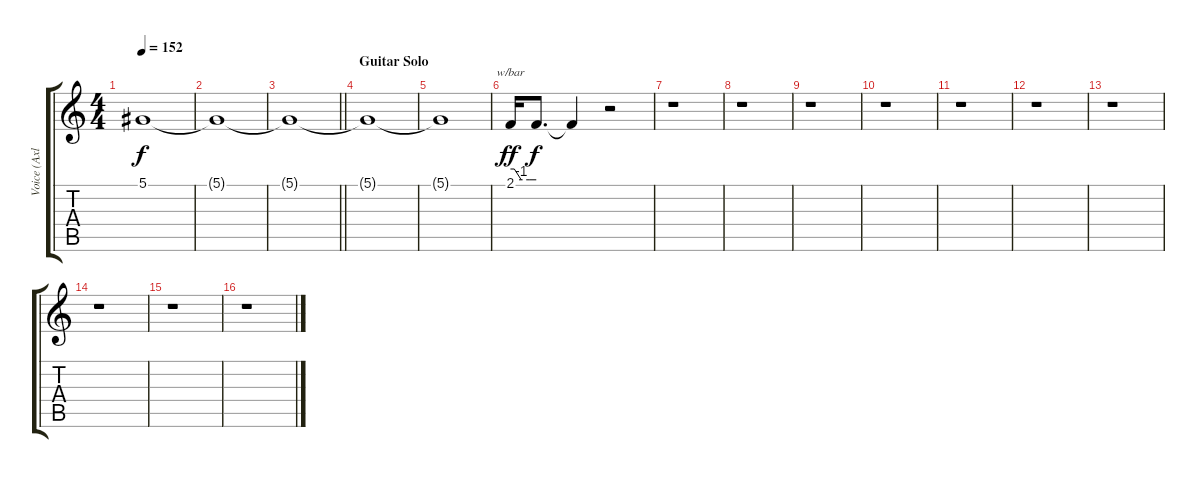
\track ("Voice (Axl)" "Voice (Axl") {instrument lead2sawtooth}
\staff {score tabs}
\tuning (Eb4 Bb3 Gb3 Db3 Ab2 Eb2) {hide}
\ts (4 4)
\tempo 152
\clef g2
\ks c
5.1{t}.1{dy f} |
5.1{t}.1 |
\barLineRight lightlight
5.1{t}.1 |
\section ("" "Guitar Solo")
5.1{t}.1 |
5.1{t}.1 |
2.1.16{tbe (custom default 0 0 9 0 25 -4 45 -4 60 -4) dy ff} 2.1{t}.8{d dy f} 2.1{t}.4 r.2 |
r.1 |
r.1 |
r.1 |
r.1 |
r.1 |
r.1 |
r.1 |
r.1 |
r.1 |
r.1
